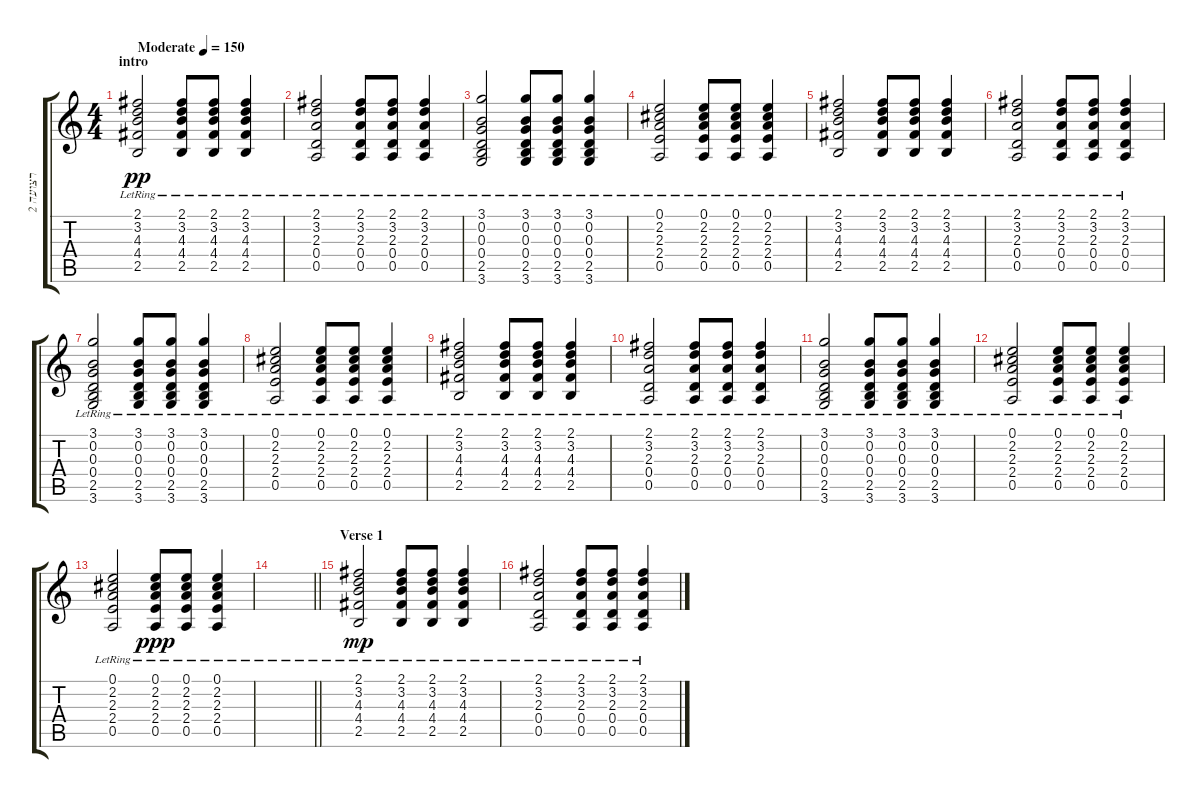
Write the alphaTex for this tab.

\track ("רצועה 2" "רצועה 2") {instrument acousticguitarsteel}
\staff {score tabs}
\tuning (E4 B3 G3 D3 A2 E2) {hide}
\ts (4 4)
\section ("" "intro")
\tempo (150 "Moderate")
\clef g2
\ks c
(2.1{lr} 3.2{lr} 4.3{lr} 4.4{lr} 2.5{lr}).2{dy pp instrument acousticguitarsteel} (2.1{lr} 3.2{lr} 4.3{lr} 4.4{lr} 2.5{lr}).8 (2.1{lr} 3.2{lr} 4.3{lr} 4.4{lr} 2.5{lr}).8 (2.1{lr} 3.2{lr} 4.3{lr} 4.4{lr} 2.5{lr}).4 |
(2.1{lr} 3.2{lr} 2.3{lr} 0.4{lr} 0.5{lr}).2 (2.1{lr} 3.2{lr} 2.3{lr} 0.4{lr} 0.5{lr}).8 (2.1{lr} 3.2{lr} 2.3{lr} 0.4{lr} 0.5{lr}).8 (2.1{lr} 3.2{lr} 2.3{lr} 0.4{lr} 0.5{lr}).4 |
(3.1{lr} 0.2{lr} 0.3{lr} 0.4{lr} 2.5{lr} 3.6{lr}).2 (3.1{lr} 0.2{lr} 0.3{lr} 0.4{lr} 2.5{lr} 3.6{lr}).8 (3.1{lr} 0.2{lr} 0.3{lr} 0.4{lr} 2.5{lr} 3.6{lr}).8 (3.1{lr} 0.2{lr} 0.3{lr} 0.4{lr} 2.5{lr} 3.6{lr}).4 |
(0.1{lr} 2.2{lr} 2.3{lr} 2.4{lr} 0.5{lr}).2 (0.1{lr} 2.2{lr} 2.3{lr} 2.4{lr} 0.5{lr}).8 (0.1{lr} 2.2{lr} 2.3{lr} 2.4{lr} 0.5{lr}).8 (0.1{lr} 2.2{lr} 2.3{lr} 2.4{lr} 0.5{lr}).4 |
(2.1{lr} 3.2{lr} 4.3{lr} 4.4{lr} 2.5{lr}).2 (2.1{lr} 3.2{lr} 4.3{lr} 4.4{lr} 2.5{lr}).8 (2.1{lr} 3.2{lr} 4.3{lr} 4.4{lr} 2.5{lr}).8 (2.1{lr} 3.2{lr} 4.3{lr} 4.4{lr} 2.5{lr}).4 |
(2.1{lr} 3.2{lr} 2.3{lr} 0.4{lr} 0.5{lr}).2 (2.1{lr} 3.2{lr} 2.3{lr} 0.4{lr} 0.5{lr}).8 (2.1{lr} 3.2{lr} 2.3{lr} 0.4{lr} 0.5{lr}).8 (2.1{lr} 3.2{lr} 2.3{lr} 0.4{lr} 0.5{lr}).4 |
(3.1{lr} 0.2{lr} 0.3{lr} 0.4{lr} 2.5{lr} 3.6{lr}).2 (3.1{lr} 0.2{lr} 0.3{lr} 0.4{lr} 2.5{lr} 3.6{lr}).8 (3.1{lr} 0.2{lr} 0.3{lr} 0.4{lr} 2.5{lr} 3.6{lr}).8 (3.1{lr} 0.2{lr} 0.3{lr} 0.4{lr} 2.5{lr} 3.6{lr}).4 |
(0.1{lr} 2.2{lr} 2.3{lr} 2.4{lr} 0.5{lr}).2 (0.1{lr} 2.2{lr} 2.3{lr} 2.4{lr} 0.5{lr}).8 (0.1{lr} 2.2{lr} 2.3{lr} 2.4{lr} 0.5{lr}).8 (0.1{lr} 2.2{lr} 2.3{lr} 2.4{lr} 0.5{lr}).4 |
(2.1{lr} 3.2{lr} 4.3{lr} 4.4{lr} 2.5{lr}).2 (2.1{lr} 3.2{lr} 4.3{lr} 4.4{lr} 2.5{lr}).8 (2.1{lr} 3.2{lr} 4.3{lr} 4.4{lr} 2.5{lr}).8 (2.1{lr} 3.2{lr} 4.3{lr} 4.4{lr} 2.5{lr}).4 |
(2.1{lr} 3.2{lr} 2.3{lr} 0.4{lr} 0.5{lr}).2 (2.1{lr} 3.2{lr} 2.3{lr} 0.4{lr} 0.5{lr}).8 (2.1{lr} 3.2{lr} 2.3{lr} 0.4{lr} 0.5{lr}).8 (2.1{lr} 3.2{lr} 2.3{lr} 0.4{lr} 0.5{lr}).4 |
(3.1{lr} 0.2{lr} 0.3{lr} 0.4{lr} 2.5{lr} 3.6{lr}).2 (3.1{lr} 0.2{lr} 0.3{lr} 0.4{lr} 2.5{lr} 3.6{lr}).8 (3.1{lr} 0.2{lr} 0.3{lr} 0.4{lr} 2.5{lr} 3.6{lr}).8 (3.1{lr} 0.2{lr} 0.3{lr} 0.4{lr} 2.5{lr} 3.6{lr}).4 |
(0.1{lr} 2.2{lr} 2.3{lr} 2.4{lr} 0.5{lr}).2 (0.1{lr} 2.2{lr} 2.3{lr} 2.4{lr} 0.5{lr}).8 (0.1{lr} 2.2{lr} 2.3{lr} 2.4{lr} 0.5{lr}).8 (0.1{lr} 2.2{lr} 2.3{lr} 2.4{lr} 0.5{lr}).4 |
(0.1{lr} 2.2{lr} 2.3{lr} 2.4{lr} 0.5{lr}).2 (0.1{lr} 2.2{lr} 2.3{lr} 2.4{lr} 0.5{lr}).8{dy ppp} (0.1{lr} 2.2{lr} 2.3{lr} 2.4{lr} 0.5{lr}).8 (0.1{lr} 2.2{lr} 2.3{lr} 2.4{lr} 0.5{lr}).4 |
\barLineRight lightlight
|
\section ("" "Verse 1")
(2.1{lr} 3.2{lr} 4.3{lr} 4.4{lr} 2.5{lr}).2{dy mp} (2.1{lr} 3.2{lr} 4.3{lr} 4.4{lr} 2.5{lr}).8 (2.1{lr} 3.2{lr} 4.3{lr} 4.4{lr} 2.5{lr}).8 (2.1{lr} 3.2{lr} 4.3{lr} 4.4{lr} 2.5{lr}).4 |
(2.1{lr} 3.2{lr} 2.3{lr} 0.4{lr} 0.5{lr}).2 (2.1{lr} 3.2{lr} 2.3{lr} 0.4{lr} 0.5{lr}).8 (2.1{lr} 3.2{lr} 2.3{lr} 0.4{lr} 0.5{lr}).8 (2.1{lr} 3.2{lr} 2.3{lr} 0.4{lr} 0.5{lr}).4
